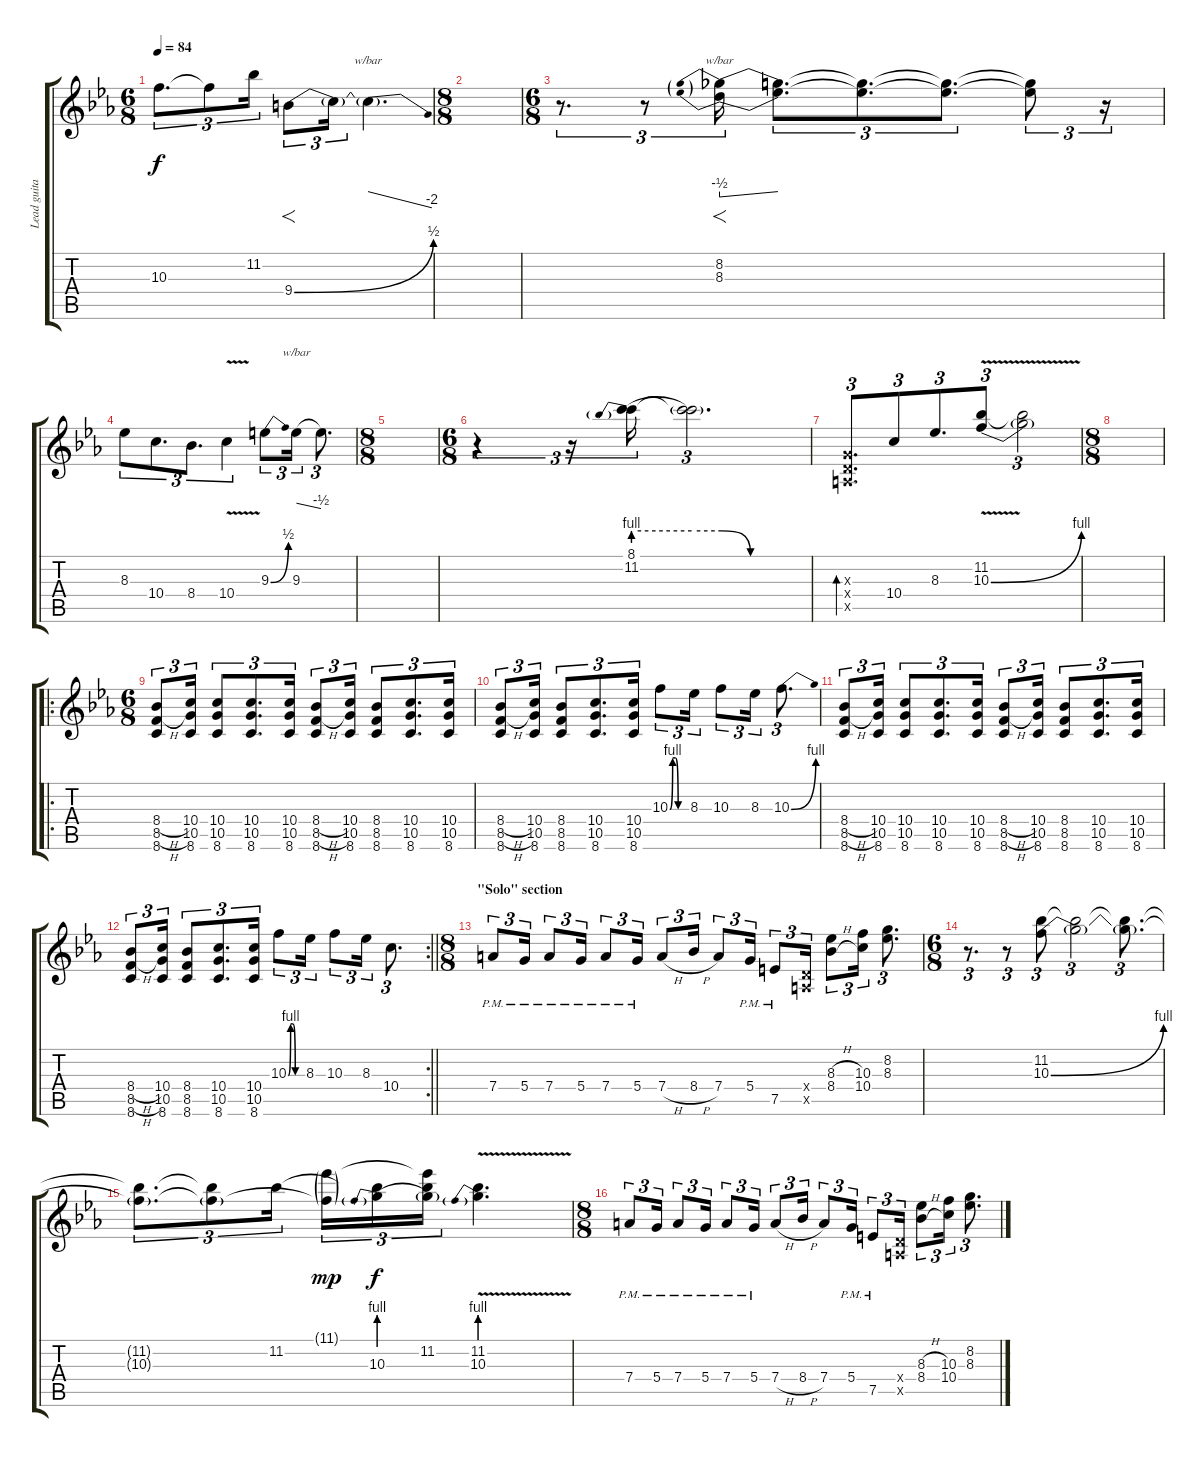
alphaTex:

\track ("Lead guitar" "Lead guita") {instrument overdrivenguitar}
\staff {score tabs}
\tuning (E4 B3 G3 D3 A2 E2) {hide}
\ts (6 8)
\tempo 84
\clef g2
\ks cminor
10.3{t}.8{d tu (3 2) dy f} 10.3{t}.8{tu (3 2)} 11.2.16{tu (3 2)} 9.4{be (bend 0 0 60 2)}.8{f tu (3 2)} 9.4{t}.16{tu (3 2)} 9.4{t}.4{d tbe (dive default 0 0 60 -8)} |
\ts (8 8)
|
\ts (6 8)
r.8{d tu (3 2) volume 5} r.8{tu (3 2)} (8.2 8.3).16{f tu (3 2) tbe (predivedive default 0 -2 60 0)} (8.2{t} 8.3{t}).8{d tu (3 2) volume 13} (8.2{t} 8.3{t}).8{d tu (3 2)} (8.2{t} 8.3{t}).8{d tu (3 2)} (8.2{t} 8.3{t}).8{tu (3 2)} r.16{tu (3 2)} |
8.3.8{tu (3 2)} 10.4.8{d tu (3 2)} 8.4.8{d tu (3 2)} 10.4{v}.4{tu (3 2)} 9.3{be (bend 0 0 60 2)}.8{tu (3 2)} 9.3.16{tu (3 2) tbe (dive default 0 0 60 -2)} 9.3{t}.8{d tu (3 2)} |
\ts (8 8)
|
\ts (6 8)
r.4{tu (3 2)} r.16{tu (3 2)} (8.1 11.2{be (prebend 0 4 60 4)}).16{tu (3 2)} (8.1{t} 11.2{be (custom 0 4 15 4 30 0 60 0) t}).2{d tu (3 2)} |
(0.3{x} 0.4{x} 0.5{x}).8{d tu (3 2) bd 60} 10.4.8{tu (3 2)} 8.3.8{d tu (3 2)} (11.2 10.3{be (bend 0 0 60 4) v}).8{tu (3 2)} (11.2{t} 10.3{t}).2{tu (3 2)} |
\ts (8 8)
|
\ro
\ts (6 8)
(8.4{h} 8.5{h} 8.6).8{tu (3 2)} (10.4 10.5 8.6).16{tu (3 2)} (10.4 10.5 8.6).8{tu (3 2)} (10.4 10.5 8.6).8{d tu (3 2)} (10.4 10.5 8.6).16{tu (3 2)} (8.4{h} 8.5{h} 8.6).8{tu (3 2)} (10.4 10.5 8.6).16{tu (3 2)} (8.4 8.5 8.6).8{tu (3 2)} (10.4 10.5 8.6).8{d tu (3 2)} (10.4 10.5 8.6).16{tu (3 2)} |
(8.4{h} 8.5{h} 8.6).8{tu (3 2)} (10.4 10.5 8.6).16{tu (3 2)} (8.4 8.5 8.6).8{tu (3 2)} (10.4 10.5 8.6).8{d tu (3 2)} (10.4 10.5 8.6).16{tu (3 2)} 10.3{be (custom 0 0 10 4 20 4 30 0 60 0)}.8{tu (3 2)} 8.3.16{tu (3 2)} 10.3.8{tu (3 2)} 8.3.16{tu (3 2)} 10.3{be (bend 0 0 60 4)}.8{d tu (3 2)} |
(8.4{h} 8.5{h} 8.6).8{tu (3 2)} (10.4 10.5 8.6).16{tu (3 2)} (10.4 10.5 8.6).8{tu (3 2)} (10.4 10.5 8.6).8{d tu (3 2)} (10.4 10.5 8.6).16{tu (3 2)} (8.4{h} 8.5{h} 8.6).8{tu (3 2)} (10.4 10.5 8.6).16{tu (3 2)} (8.4 8.5 8.6).8{tu (3 2)} (10.4 10.5 8.6).8{d tu (3 2)} (10.4 10.5 8.6).16{tu (3 2)} |
\rc 2
\barLineRight lightlight
(8.4{h} 8.5{h} 8.6).8{tu (3 2)} (10.4 10.5 8.6).16{tu (3 2)} (8.4 8.5 8.6).8{tu (3 2)} (10.4 10.5 8.6).8{d tu (3 2)} (10.4 10.5 8.6).16{tu (3 2)} 10.3{be (custom 0 0 10 4 20 4 30 0 60 0)}.8{tu (3 2)} 8.3.16{tu (3 2)} 10.3.8{tu (3 2)} 8.3.16{tu (3 2)} 10.4.8{d tu (3 2)} |
\ts (8 8)
\section ("" "\"Solo\" section")
7.4{pm}.8{tu (3 2)} 5.4{pm}.16{tu (3 2)} 7.4{pm}.8{tu (3 2)} 5.4{pm}.16{tu (3 2)} 7.4{pm}.8{tu (3 2)} 5.4{pm}.16{tu (3 2)} 7.4{h}.8{tu (3 2)} 8.4{h}.16{tu (3 2)} 7.4.8{tu (3 2)} 5.4{pm}.16{tu (3 2)} 7.5{pm}.8{tu (3 2)} (0.4{x} 0.5{x}).16{tu (3 2)} (8.3{h} 8.4{h}).8{tu (3 2)} (10.3 10.4).16{tu (3 2)} (8.2 8.3).8{d tu (3 2)} |
\ts (6 8)
r.8{d tu (3 2)} r.8{tu (3 2)} (11.2 10.3{be (bend 0 0 60 4)}).8{tu (3 2)} (11.2{t} 10.3{t}).2{tu (3 2)} (11.2{t} 10.3{t}).8{d tu (3 2)} |
(11.2{t} 10.3{t}).8{d tu (3 2)} (11.2{t} 10.3{t}).8{tu (3 2)} 11.2.16{tu (3 2) beam splitsecondary} (11.1{g} 10.3{t}).16{tu (3 2) dy mp} (11.2{t} 10.3{be (prebend 0 4 60 4)}).16{tu (3 2) dy f} (11.1{t} 11.2 10.3{t}).16{tu (3 2)} (11.2 10.3{be (prebend 0 4 60 4) v}).4{d} |
\ts (8 8)
7.4{pm}.8{tu (3 2)} 5.4{pm}.16{tu (3 2)} 7.4{pm}.8{tu (3 2)} 5.4{pm}.16{tu (3 2)} 7.4{pm}.8{tu (3 2)} 5.4{pm}.16{tu (3 2)} 7.4{h}.8{tu (3 2)} 8.4{h}.16{tu (3 2)} 7.4.8{tu (3 2)} 5.4{pm}.16{tu (3 2)} 7.5{pm}.8{tu (3 2)} (0.4{x} 0.5{x}).16{tu (3 2)} (8.3{h} 8.4{h}).8{tu (3 2)} (10.3 10.4).16{tu (3 2)} (8.2 8.3).8{d tu (3 2)}
